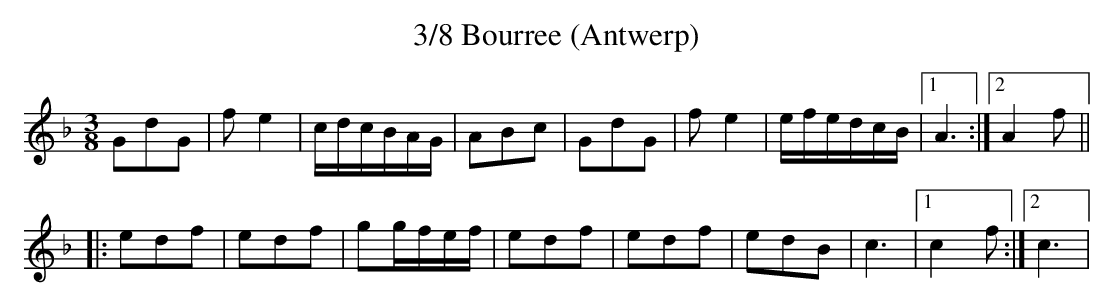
X:1
T:3/8 Bourree (Antwerp)
M:3/8
L:1/8
K:Dm
GdG | fe2 | c/d/c/B/A/G/ | ABc |\
GdG | fe2 | e/f/e/d/c/B/ |1 A3 :|2 A2 f ||
|:\
edf | edf | gg/f/e/f/ | edf |\
edf | edB | c3 |1 c2f :|2 c3 |
